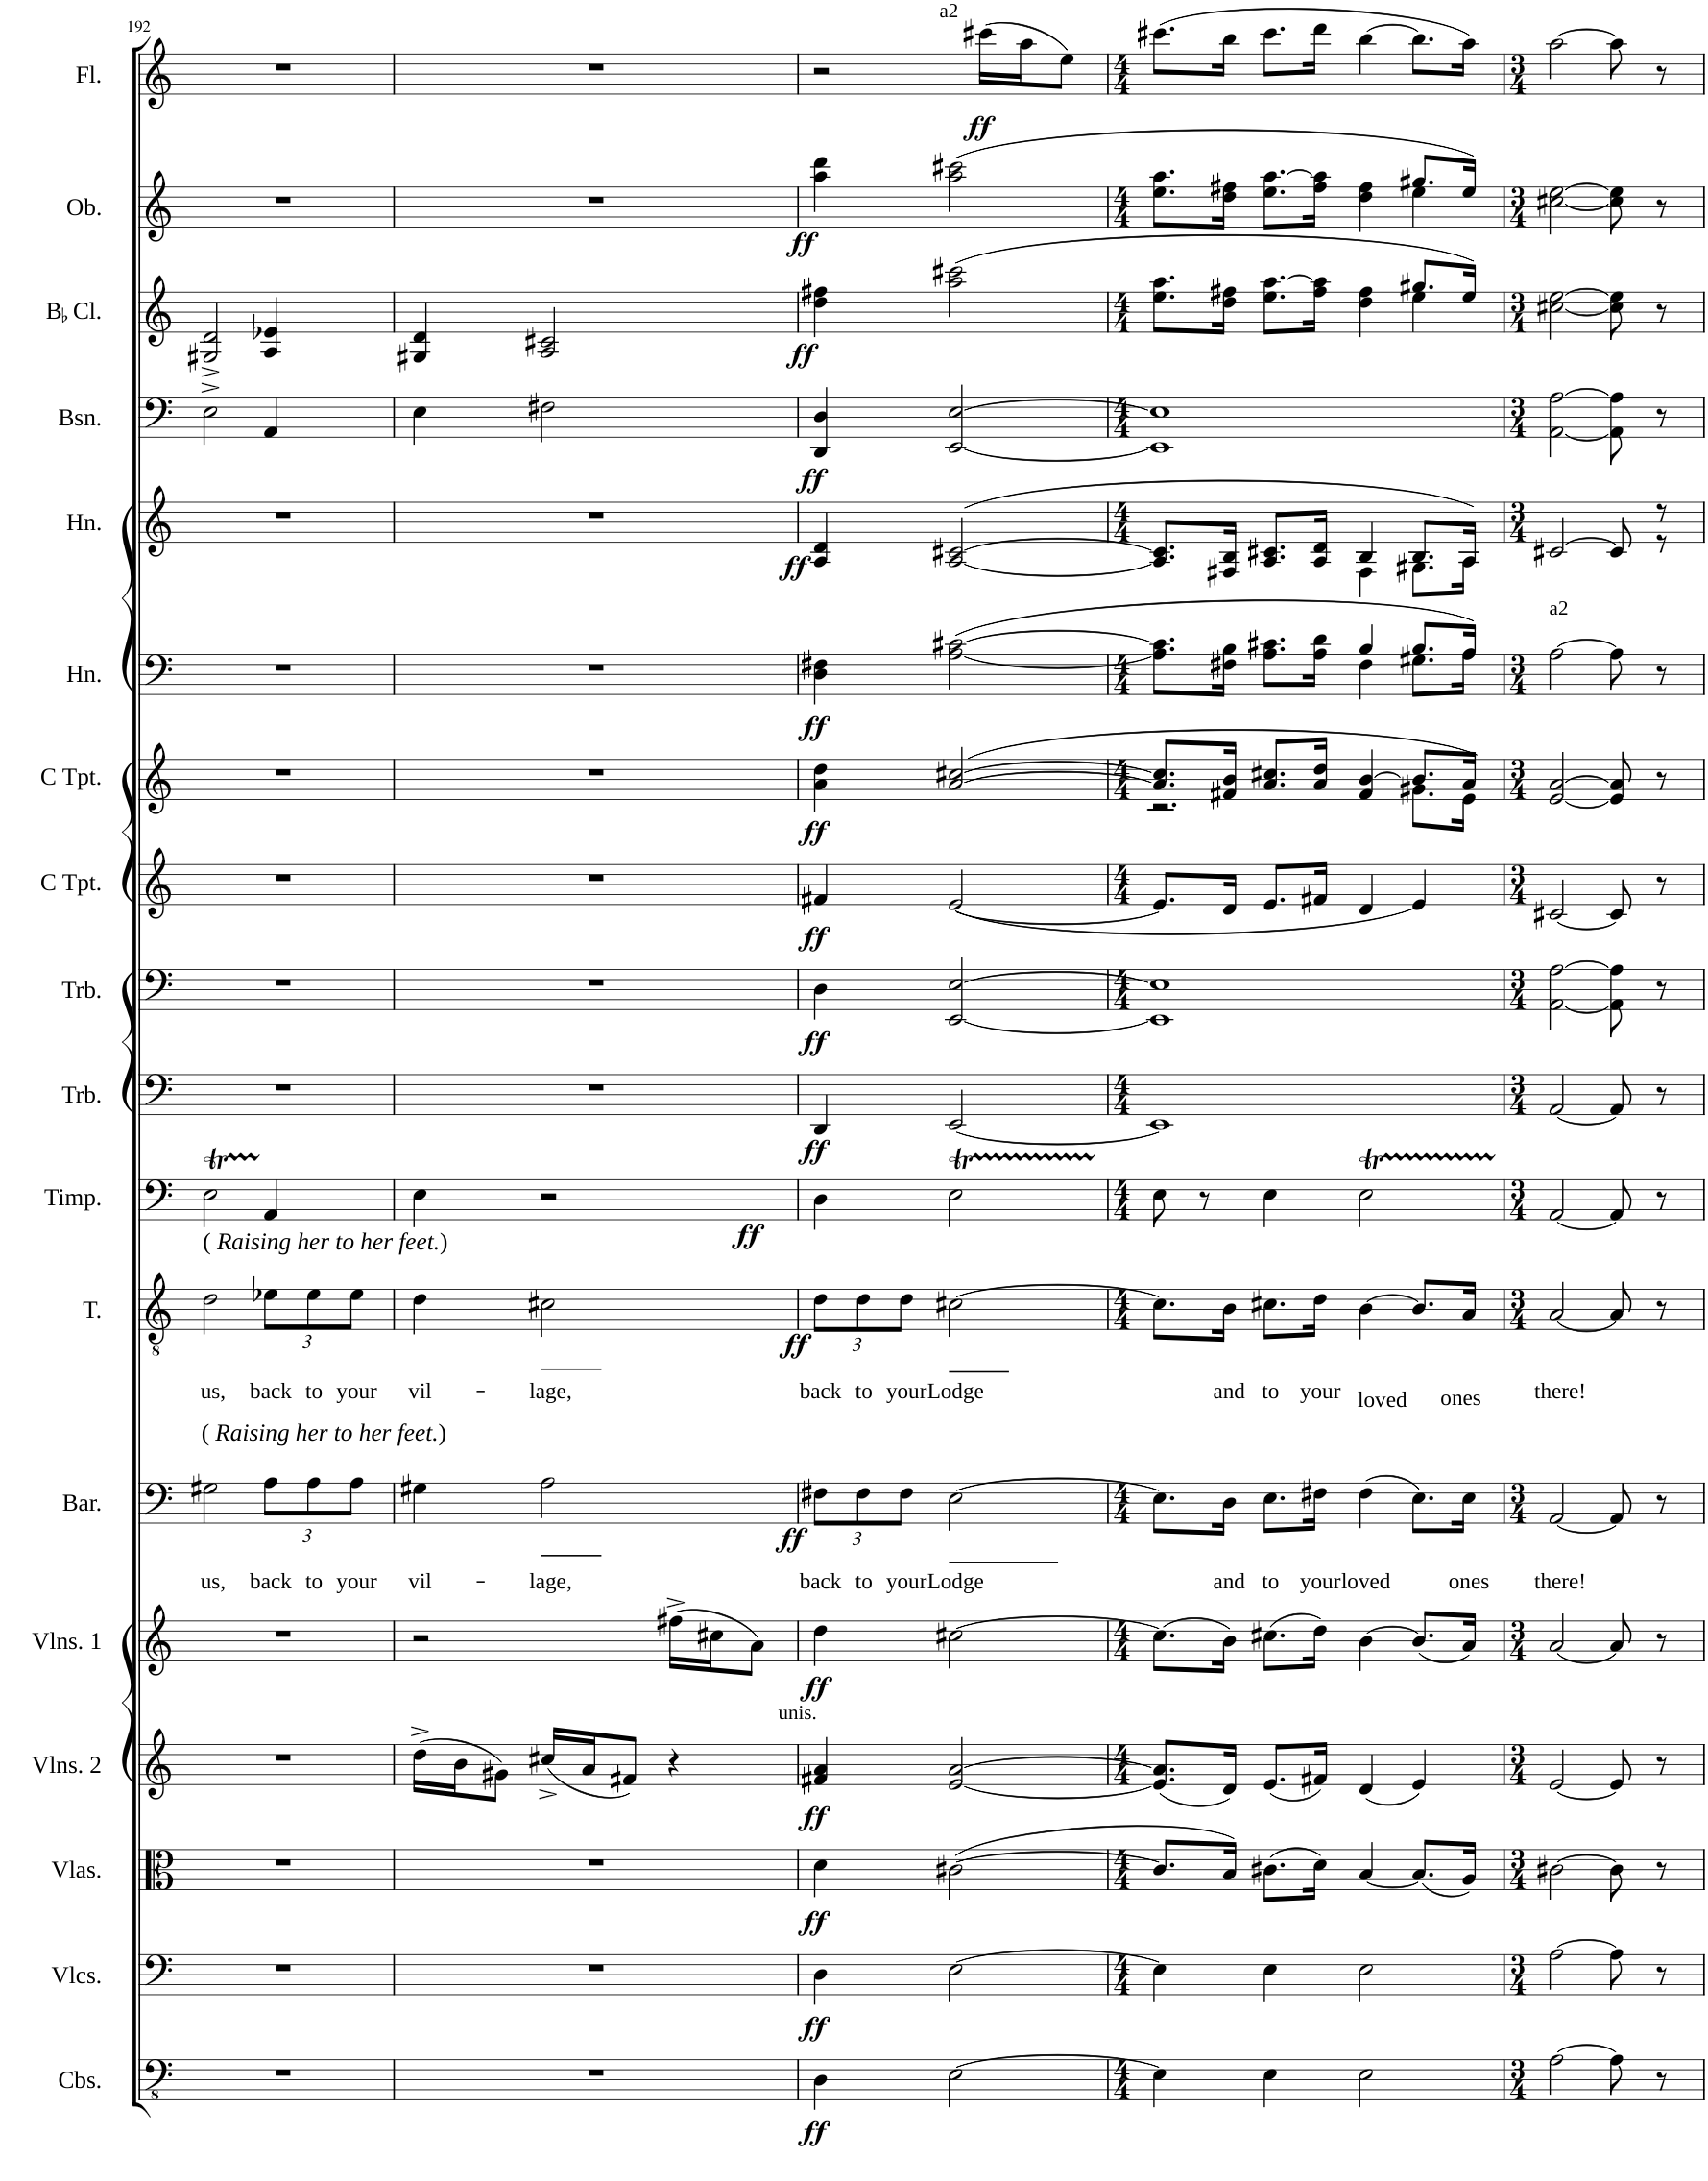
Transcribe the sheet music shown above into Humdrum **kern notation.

**kern	**dynam	**kern	**dynam	**kern	**dynam	**kern	**dynam	**kern	**dynam	**kern	**text	**dynam	**kern	**text	**dynam	**kern	**dynam	**kern	**dynam	**kern	**dynam	**kern	**dynam	**kern	**dynam	**kern	**dynam	**kern	**dynam	**kern	**dynam	**kern	**dynam	**kern	**dynam	**kern	**dynam
*part18	*part18	*part17	*part17	*part16	*part16	*part15	*part15	*part14	*part14	*part13	*part13	*part13	*part12	*part12	*part12	*part11	*part11	*part10	*part10	*part9	*part9	*part8	*part8	*part7	*part7	*part6	*part6	*part5	*part5	*part4	*part4	*part3	*part3	*part2	*part2	*part1	*part1
*staff18	*staff18	*staff17	*staff17	*staff16	*staff16	*staff15	*staff15	*staff14	*staff14	*staff13	*staff13	*staff13	*staff12	*staff12	*staff12	*staff11	*staff11	*staff10	*staff10	*staff9	*staff9	*staff8	*staff8	*staff7	*staff7	*staff6	*staff6	*staff5	*staff5	*staff4	*staff4	*staff3	*staff3	*staff2	*staff2	*staff1	*staff1
*I"Contrabasses	*	*I"Violoncellos	*	*I"Violas	*	*I"Violins 2	*	*I"Violins 1	*	*I"Baritone	*	*	*I"Tenor	*	*	*I"Timpani	*	*I"Trombone	*	*I"Trombone	*	*I"C Trumpet	*	*I"C Trumpet	*	*I"Horn	*	*I"Horn	*	*I"Bassoon	*	*I"BaccidentalFlat Clarinet	*	*I"Oboe	*	*I"Flute	*
*I'Cbs.	*	*I'Vlcs.	*	*I'Vlas.	*	*I'Vlns. 2	*	*I'Vlns. 1	*	*I'Bar.	*	*	*I'T.	*	*	*I'Timp.	*	*I'Trb.	*	*I'Trb.	*	*I'C Tpt.	*	*I'C Tpt.	*	*I'Hn.	*	*I'Hn.	*	*I'Bsn.	*	*I'BaccidentalFlat Cl.	*	*I'Ob.	*	*I'Fl.	*
!!LO:PB:g=z
*clefFv4	*	*clefF4	*	*clefC3	*	*clefG2	*	*clefG2	*	*clefF4	*	*	*clefGv2	*	*	*clefF4	*	*clefF4	*	*clefF4	*	*clefG2	*	*clefG2	*	*clefF4	*	*clefG2	*	*clefF4	*	*clefG2	*	*clefG2	*	*clefG2	*
*	*	*	*	*	*	*	*	*	*	*	*	*	*	*	*	*	*	*	*	*	*	*	*	*	*	*ITrd4c7	*	*ITrd4c7	*	*	*	*ITrd1c2	*	*	*	*	*
*k[]	*	*k[]	*	*k[]	*	*k[]	*	*k[]	*	*k[]	*	*	*k[]	*	*	*k[]	*	*k[]	*	*k[]	*	*k[]	*	*k[]	*	*k[]	*	*k[]	*	*k[]	*	*k[]	*	*k[]	*	*k[]	*
*M3/4	*	*M3/4	*	*M3/4	*	*M3/4	*	*M3/4	*	*M3/4	*	*	*M3/4	*	*	*M3/4	*	*M3/4	*	*M3/4	*	*M3/4	*	*M3/4	*	*M3/4	*	*M3/4	*	*M3/4	*	*M3/4	*	*M3/4	*	*M3/4	*
=192	=192	=192	=192	=192	=192	=192	=192	=192	=192	=192	=192	=192	=192	=192	=192	=192	=192	=192	=192	=192	=192	=192	=192	=192	=192	=192	=192	=192	=192	=192	=192	=192	=192	=192	=192	=192	=192
!	!	!	!	!	!	!	!	!	!	!	!	!	!LO:TX:a:t=(	!	!	!	!	!	!	!	!	!	!	!	!	!	!	!	!	!	!	!	!	!	!	!	!
!	!	!	!	!	!	!	!	!	!	!	!	!	!LO:TX:a:i:t=Raising her to her feet.	!	!	!	!	!	!	!	!	!	!	!	!	!	!	!	!	!	!	!	!	!	!	!	!
!	!	!	!	!	!	!	!	!	!	!	!	!	!LO:TX:a:t=)	!	!	!	!	!	!	!	!	!	!	!	!	!	!	!	!	!	!	!	!	!	!	!	!
!	!	!	!	!	!	!	!	!	!	!LO:TX:a:t=(	!	!	!	!	!	!	!	!	!	!	!	!	!	!	!	!	!	!	!	!	!	!	!	!	!	!	!
!	!	!	!	!	!	!	!	!	!	!LO:TX:a:i:t=Raising her to her feet.	!	!	!	!	!	!	!	!	!	!	!	!	!	!	!	!	!	!	!	!	!	!	!	!	!	!	!
!	!	!	!	!	!	!	!	!	!	!LO:TX:a:t=)	!	!	!	!	!	!	!	!	!	!	!	!	!	!	!	!	!	!	!	!	!	!	!	!	!	!	!
!	!	!	!	!	!	!	!	!	!	!	!LO:LY:b	!	!	!LO:LY:b	!	!	!	!	!	!	!	!	!	!	!	!	!	!	!	!	!	!	!	!	!	!	!
2.r	.	2.r	.	2.r	.	2.r	.	2.r	.	2G#X\	us,	.	2d\	us,	.	2Et\	.	2.r	.	2.r	.	2.r	.	2.r	.	2.r	.	2.r	.	2E^\	.	2G#X/^ 2d/^	.	2.r	.	2.r	.
*	*	*	*	*	*	*	*	*	*	*Xbrackettup	*	*	*	*	*	*	*	*	*	*	*	*	*	*	*	*	*	*	*	*	*	*	*	*	*	*	*
!	!	!	!	!	!	!	!	!	!	!	!LO:LY:b	!	!	!	!	!	!	!	!	!	!	!	!	!	!	!	!	!	!	!	!	!	!	!	!	!	!
*	*	*	*	*	*	*	*	*	*	*	*	*	*Xbrackettup	*	*	*	*	*	*	*	*	*	*	*	*	*	*	*	*	*	*	*	*	*	*	*	*
!	!	!	!	!	!	!	!	!	!	!	!	!	!	!LO:LY:b	!	!	!	!	!	!	!	!	!	!	!	!	!	!	!	!	!	!	!	!	!	!	!
.	.	.	.	.	.	.	.	.	.	12A\L	back	.	12e-X\L	back	.	4AA/	.	.	.	.	.	.	.	.	.	.	.	.	.	4AA/	.	4A/ 4e-X/	.	.	.	.	.
!	!	!	!	!	!	!	!	!	!	!	!LO:LY:b	!	!	!LO:LY:b	!	!	!	!	!	!	!	!	!	!	!	!	!	!	!	!	!	!	!	!	!	!	!
.	.	.	.	.	.	.	.	.	.	12A\	to	.	12e-\	to	.	.	.	.	.	.	.	.	.	.	.	.	.	.	.	.	.	.	.	.	.	.	.
!	!	!	!	!	!	!	!	!	!	!	!LO:LY:b	!	!	!LO:LY:b	!	!	!	!	!	!	!	!	!	!	!	!	!	!	!	!	!	!	!	!	!	!	!
.	.	.	.	.	.	.	.	.	.	12A\J	your	.	12e-\J	your	.	.	.	.	.	.	.	.	.	.	.	.	.	.	.	.	.	.	.	.	.	.	.
=193	=193	=193	=193	=193	=193	=193	=193	=193	=193	=193	=193	=193	=193	=193	=193	=193	=193	=193	=193	=193	=193	=193	=193	=193	=193	=193	=193	=193	=193	=193	=193	=193	=193	=193	=193	=193	=193
!	!	!	!	!	!	!	!	!	!	!	!LO:LY:b	!	!	!LO:LY:b	!	!	!	!	!	!	!	!	!	!	!	!	!	!	!	!	!	!	!	!	!	!	!
2.r	.	2.r	.	2.r	.	(16dd^\LL	.	2r	.	4G#X\	vil-	.	4d\	vil-	.	4E\	.	2.r	.	2.r	.	2.r	.	2.r	.	2.r	.	2.r	.	4E\	.	4G#X/ 4d/	.	2.r	.	2.r	.
.	.	.	.	.	.	16b\J	.	.	.	.	.	.	.	.	.	.	.	.	.	.	.	.	.	.	.	.	.	.	.	.	.	.	.	.	.	.	.
.	.	.	.	.	.	8g#X\J)	.	.	.	.	.	.	.	.	.	.	.	.	.	.	.	.	.	.	.	.	.	.	.	.	.	.	.	.	.	.	.
!	!	!	!	!	!	!	!	!	!	!	!LO:LY:b	!	!	!LO:LY:b	!	!	!LO:DY:b	!	!	!	!	!	!	!	!	!	!	!	!	!	!	!	!	!	!	!	!
.	.	.	.	.	.	(16cc#X^/LL	.	.	.	2A\	-lage,	.	2c#X\	-lage,	.	2r	ff	.	.	.	.	.	.	.	.	.	.	.	.	2F#X\	.	2A/ 2c#X/	.	.	.	.	.
.	.	.	.	.	.	16a/J	.	.	.	.	.	.	.	.	.	.	.	.	.	.	.	.	.	.	.	.	.	.	.	.	.	.	.	.	.	.	.
.	.	.	.	.	.	8f#X/J)	.	.	.	.	.	.	.	.	.	.	.	.	.	.	.	.	.	.	.	.	.	.	.	.	.	.	.	.	.	.	.
.	.	.	.	.	.	4r	.	(16ff#X^\LL	.	.	.	.	.	.	.	.	.	.	.	.	.	.	.	.	.	.	.	.	.	.	.	.	.	.	.	.	.
.	.	.	.	.	.	.	.	16cc#X\J	.	.	.	.	.	.	.	.	.	.	.	.	.	.	.	.	.	.	.	.	.	.	.	.	.	.	.	.	.
.	.	.	.	.	.	.	.	8a\J)	.	.	.	.	.	.	.	.	.	.	.	.	.	.	.	.	.	.	.	.	.	.	.	.	.	.	.	.	.
=194	=194	=194	=194	=194	=194	=194	=194	=194	=194	=194	=194	=194	=194	=194	=194	=194	=194	=194	=194	=194	=194	=194	=194	=194	=194	=194	=194	=194	=194	=194	=194	=194	=194	=194	=194	=194	=194
!	!	!	!	!	!	!LO:TX:a:t=unis.	!	!	!	!	!	!	!	!	!	!	!	!	!	!	!	!	!	!	!	!	!	!	!	!	!	!	!	!	!	!	!
!	!LO:DY:b	!	!LO:DY:b	!	!LO:DY:b	!	!LO:DY:b	!	!LO:DY:b	!	!LO:LY:b	!LO:DY:b	!	!LO:LY:b	!LO:DY:b	!	!	!	!LO:DY:b	!	!LO:DY:b	!	!LO:DY:b	!	!LO:DY:b	!	!LO:DY:b	!	!LO:DY:b	!	!	!	!	!	!	!	!
4DD\	ff	4D\	ff	4d\	ff	4f#X/ 4a/	ff	4dd\	ff	12F#X\L	back	ff	12d\L	back	ff	4D\	.	4DD/	ff	4D\	ff	4f#X/	ff	4a\ 4dd\	ff	4D\ 4F#X\	ff	4A/ 4d/	ff	4DD/ 4D/	.	4dd\ 4ff#X\	.	4aa\ 4ddd\	.	2r	.
!	!	!	!	!	!	!	!	!	!	!	!LO:LY:b	!	!	!LO:LY:b	!	!	!	!	!	!	!	!	!	!	!	!	!	!	!	!	!	!	!	!	!	!	!
.	.	.	.	.	.	.	.	.	.	12F#\	to	.	12d\	to	.	.	.	.	.	.	.	.	.	.	.	.	.	.	.	.	.	.	.	.	.	.	.
!	!	!	!	!	!	!	!	!	!	!	!LO:LY:b	!	!	!LO:LY:b	!	!	!	!	!	!	!	!	!	!	!	!	!	!	!	!	!	!	!	!	!	!	!
.	.	.	.	.	.	.	.	.	.	12F#\J	your	.	12d\J	your	.	.	.	.	.	.	.	.	.	.	.	.	.	.	.	.	.	.	.	.	.	.	.
!	!	!	!	!	!	!	!	!	!	!	!LO:LY:b	!	!	!LO:LY:b	!	!	!	!	!	!	!	!	!	!	!	!	!	!	!	!	!LO:DY:b	!	!LO:DY:b	!	!LO:DY:b	!	!
[2EE\	.	[2E\	.	([2c#X\	.	[2e/ [2a/	.	[2cc#X\	.	[2E\	Lodge	.	[2c#X\	Lodge	.	2Et\	.	[2EE/	.	[2EE/ [2E/	.	([2e/	.	([2a/ [2cc#X/	.	([2A\ [2c#X\	.	([2A/ [2c#X/	.	[2EE/ [2E/	ff	(2aa\ 2ccc#X\	ff	(2aa\ 2ccc#X\	ff	.	.
!	!	!	!	!	!	!	!	!	!	!	!	!	!	!	!	!	!	!	!	!	!	!	!	!	!	!	!	!	!	!	!	!	!	!	!	!LO:TX:a:t=a2	!
!	!	!	!	!	!	!	!	!	!	!	!	!	!	!	!	!	!	!	!	!	!	!	!	!	!	!	!	!	!	!	!	!	!	!	!	!	!LO:DY:b
.	.	.	.	.	.	.	.	.	.	.	.	.	.	.	.	.	.	.	.	.	.	.	.	.	.	.	.	.	.	.	.	.	.	.	.	(16ccc#X\LL	ff
.	.	.	.	.	.	.	.	.	.	.	.	.	.	.	.	.	.	.	.	.	.	.	.	.	.	.	.	.	.	.	.	.	.	.	.	16aa\J	.
.	.	.	.	.	.	.	.	.	.	.	.	.	.	.	.	.	.	.	.	.	.	.	.	.	.	.	.	.	.	.	.	.	.	.	.	8ee\J)	.
=195	=195	=195	=195	=195	=195	=195	=195	=195	=195	=195	=195	=195	=195	=195	=195	=195	=195	=195	=195	=195	=195	=195	=195	=195	=195	=195	=195	=195	=195	=195	=195	=195	=195	=195	=195	=195	=195
*M4/4	*	*M4/4	*	*M4/4	*	*M4/4	*	*M4/4	*	*M4/4	*	*	*M4/4	*	*	*M4/4	*	*M4/4	*	*M4/4	*	*M4/4	*	*M4/4	*	*M4/4	*	*M4/4	*	*M4/4	*	*M4/4	*	*M4/4	*	*M4/4	*
*	*	*	*	*	*	*	*	*	*	*	*	*	*	*	*	*	*	*	*	*	*	*	*	*^	*	*^	*	*^	*	*	*	*^	*	*^	*	*	*
4EE\]	.	4E\]	.	8.c#/L]	.	(8.e/] 8.a/]L	.	(8.cc#\L]	.	8.E\L]	.	.	8.c#\L]	.	.	8E\	.	1EE]	.	1EE] 1E]	.	8.e/L]	.	8.a/] 8.cc#/]L	2.r	.	8.A\] 8.c#\]L	2ryy	.	8.A/] 8.c#/]L	2ryy	.	1EE] 1E]	.	8.ee\ 8.aa\L	2.ryy	.	8.ee\ 8.aa\L	2.ryy	.	(8.ccc#X\L	.
.	.	.	.	.	.	.	.	.	.	.	.	.	.	.	.	8r	.	.	.	.	.	.	.	.	.	.	.	.	.	.	.	.	.	.	.	.	.	.	.	.	.	.
!	!	!	!	!	!	!	!	!	!	!	!LO:LY:b	!	!	!LO:LY:b	!	!	!	!	!	!	!	!	!	!	!	!	!	!	!	!	!	!	!	!	!	!	!	!	!	!	!	!
.	.	.	.	16B/Jk)	.	16d/Jk)	.	16b\Jk)	.	16D\Jk	and	.	16B\Jk	and	.	.	.	.	.	.	.	16d/Jk	.	16f#X/ 16b/Jk	.	.	16F#X\ 16B\Jk	.	.	16F#X/ 16B/Jk	.	.	.	.	16dd\ 16ff#X\Jk	.	.	16dd\ 16ff#X\Jk	.	.	16bb\Jk	.
!	!	!	!	!	!	!	!	!	!	!	!LO:LY:b	!	!	!LO:LY:b	!	!	!	!	!	!	!	!	!	!	!	!	!	!	!	!	!	!	!	!	!	!	!	!	!	!	!	!
4EE\	.	4E\	.	(8.c#X\L	.	(8.e/L	.	(8.cc#X\L	.	8.E\L	to	.	8.c#X\L	to	.	4E\	.	.	.	.	.	8.e/L	.	8.a/ 8.cc#X/L	.	.	8.A\ 8.c#X\L	.	.	8.A/ 8.c#X/L	.	.	.	.	8.ee\ [8.aa\L	.	.	8.ee\ [8.aa\L	.	.	8.ccc#\L	.
!	!	!	!	!	!	!	!	!	!	!	!LO:LY:b	!	!	!LO:LY:b	!	!	!	!	!	!	!	!	!	!	!	!	!	!	!	!	!	!	!	!	!	!	!	!	!	!	!	!
.	.	.	.	16d\Jk)	.	16f#X/Jk)	.	16dd\Jk)	.	16F#X\Jk	your	.	16d\Jk	your	.	.	.	.	.	.	.	16f#X/Jk	.	16a/ 16dd/Jk	.	.	16A\ 16d\Jk	.	.	16A/ 16d/Jk	.	.	.	.	16ff#\ 16aa\]Jk	.	.	16ff#\ 16aa\]Jk	.	.	16ddd\Jk	.
!	!	!	!	!	!	!	!	!	!	!	!LO:LY:b	!	!	!LO:LY:b	!	!	!	!	!	!	!	!	!	!	!	!	!	!	!	!	!	!	!	!	!	!	!	!	!	!	!	!
2EE\	.	2E\	.	[4B/	.	(4d/	.	[4b\	.	(4F#\	loved	.	[4B\	loved	.	2Et\	.	.	.	.	.	4d/	.	4f#/ [4b/	.	.	4B/	4F#\	.	4B/	4F#\	.	.	.	4dd\ 4ff#\	.	.	4dd\ 4ff#\	.	.	[4bb\	.
!	!	!	!	!	!	!	!	!	!	!	!	!	!	!LO:LY:b	!	!	!	!	!	!	!	!	!	!	!	!	!	!	!	!	!	!	!	!	!	!	!	!	!	!	!	!
.	.	.	.	(8.B/L]	.	4e/)	.	(8.b/L]	.	8.E\L)	.	.	8.B/L]	ones	.	.	.	.	.	.	.	4e/)	.	8.b/L]	8.g#X\L	.	8.B/L	8.G#X\L	.	8.B/L	8.G#X\L	.	.	.	8.gg#X/L	4ee\	.	8.gg#X/L	4ee\	.	8.bb\L]	.
!	!	!	!	!	!	!	!	!	!	!	!LO:LY:b	!	!	!	!	!	!	!	!	!	!	!	!	!	!	!	!	!	!	!	!	!	!	!	!	!	!	!	!	!	!	!
.	.	.	.	16A/Jk)	.	.	.	16a/Jk)	.	16E\Jk	ones	.	16A/Jk	.	.	.	.	.	.	.	.	.	.	16a/Jk)	16e\Jk	.	16A/Jk)	16A\Jk	.	16A/Jk)	16A\Jk	.	.	.	16ee/Jk)	.	.	16ee/Jk)	.	.	16aa\Jk)	.
*	*	*	*	*	*	*	*	*	*	*	*	*	*	*	*	*	*	*	*	*	*	*	*	*v	*v	*	*	*	*	*	*	*	*	*	*v	*v	*	*v	*v	*	*	*
*	*	*	*	*	*	*	*	*	*	*	*	*	*	*	*	*	*	*	*	*	*	*	*	*	*	*v	*v	*	*	*	*	*	*	*	*	*	*	*	*
=196	=196	=196	=196	=196	=196	=196	=196	=196	=196	=196	=196	=196	=196	=196	=196	=196	=196	=196	=196	=196	=196	=196	=196	=196	=196	=196	=196	=196	=196	=196	=196	=196	=196	=196	=196	=196	=196	=196
*M3/4	*	*M3/4	*	*M3/4	*	*M3/4	*	*M3/4	*	*M3/4	*	*	*M3/4	*	*	*M3/4	*	*M3/4	*	*M3/4	*	*M3/4	*	*M3/4	*	*M3/4	*	*M3/4	*	*	*M3/4	*	*M3/4	*	*M3/4	*	*M3/4	*
*	*	*	*	*	*	*	*	*	*	*	*	*	*	*	*	*	*	*	*	*	*	*	*	*^	*	*^	*	*	*	*	*	*	*	*	*	*	*	*
!	!	!	!	!	!	!	!	!	!	!	!	!	!	!	!	!	!	!	!	!	!	!	!	!	!	!	!LO:TX:a:t=a2	!	!	!	!	!	!	!	!	!	!	!	!	!
!	!	!	!	!	!	!	!	!	!	!	!LO:LY:b	!	!	!LO:LY:b	!	!	!	!	!	!	!	!	!	!	!	!	!	!	!	!	!	!	!	!	!	!	!	!	!	!
*	*	*	*	*	*	*	*	*	*	*	*	*	*	*	*	*	*	*	*	*	*	*	*	*v	*v	*	*	*	*	*	*	*	*	*	*	*	*	*	*	*
*	*	*	*	*	*	*	*	*	*	*	*	*	*	*	*	*	*	*	*	*	*	*	*	*	*	*v	*v	*	*	*	*	*	*	*	*	*	*	*	*
[2AA\	.	[2A\	.	[2c#X\	.	[2e/	.	[2a/	.	[2AA/	there!	.	[2A/	there!	.	[2AA/	.	[2AA/	.	[2AA\ [2A\	.	[2c#X/	.	[2e/ [2a/	.	[2A\	.	2ryy	[2c#X/	.	[2AA\ [2A\	.	[2cc#X\ [2ee\	.	[2cc#X\ [2ee\	.	[2aa\	.
8AA\]	.	8A\]	.	8c#\]	.	8e/]	.	8a/]	.	8AA/]	.	.	8A/]	.	.	8AA/]	.	8AA/]	.	8AA\] 8A\]	.	8c#/]	.	8e/] 8a/]	.	8A\]	.	8ryy	8c#/]	.	8AA\] 8A\]	.	8cc#\] 8ee\]	.	8cc#\] 8ee\]	.	8aa\]	.
8r	.	8r	.	8r	.	8r	.	8r	.	8r	.	.	8r	.	.	8r	.	8r	.	8r	.	8r	.	8r	.	8r	.	8r	8r	.	8r	.	8r	.	8r	.	8r	.
*	*	*	*	*	*	*	*	*	*	*	*	*	*	*	*	*	*	*	*	*	*	*	*	*	*	*	*	*v	*v	*	*	*	*	*	*	*	*	*
=	=	=	=	=	=	=	=	=	=	=	=	=	=	=	=	=	=	=	=	=	=	=	=	=	=	=	=	=	=	=	=	=	=	=	=	=	=
*-	*-	*-	*-	*-	*-	*-	*-	*-	*-	*-	*-	*-	*-	*-	*-	*-	*-	*-	*-	*-	*-	*-	*-	*-	*-	*-	*-	*-	*-	*-	*-	*-	*-	*-	*-	*-	*-
